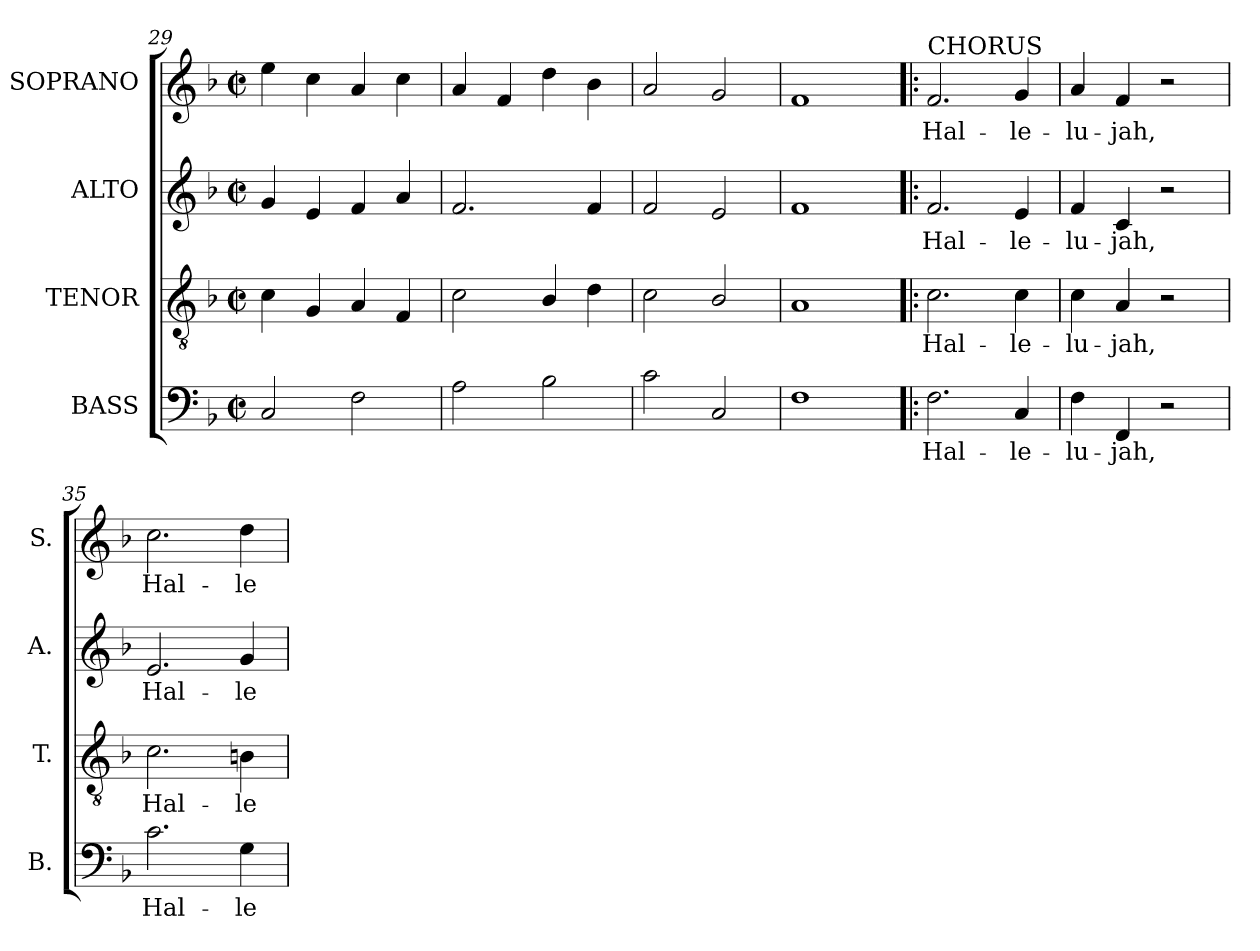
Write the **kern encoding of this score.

**kern	**text	**kern	**text	**kern	**text	**kern	**text
*part4	*part4	*part3	*part3	*part2	*part2	*part1	*part1
*staff4	*staff4	*staff3	*staff3	*staff2	*staff2	*staff1	*staff1
*I"BASS	*	*I"TENOR	*	*I"ALTO	*	*I"SOPRANO	*
*I'B.	*	*I'T.	*	*I'A.	*	*I'S.	*
*clefF4	*	*clefGv2	*	*clefG2	*	*clefG2	*
*	*	*ITrd7c12	*	*	*	*	*
*k[b-]	*	*k[b-]	*	*k[b-]	*	*k[b-]	*
*F:	*	*F:	*	*F:	*	*F:	*
*M2/2	*	*M2/2	*	*M2/2	*	*M2/2	*
*met(c|)	*	*met(c|)	*	*met(c|)	*	*met(c|)	*
=29	=29	=29	=29	=29	=29	=29	=29
2Ci/	.	4Ci\	.	4gi/	.	4eei\	.
.	.	4GGi/	.	4ei/	.	4cci\	.
2Fi\	.	4AAi/	.	4fi/	.	4ai/	.
.	.	4FFi/	.	4ai/	.	4cci\	.
=30	=30	=30	=30	=30	=30	=30	=30
2Ai\	.	2Ci\	.	2.fi/	.	4ai/	.
.	.	.	.	.	.	4fi/	.
2B-i\	.	4BB-i/	.	.	.	4ddi\	.
.	.	4Di\	.	4fi/	.	4b-i\	.
!!LO:LB:g=z
=31	=31	=31	=31	=31	=31	=31	=31
2ci\	.	2Ci\	.	2fi/	.	2ai/	.
2Ci/	.	2BB-i/	.	2ei/	.	2gi/	.
=32	=32	=32	=32	=32	=32	=32	=32
1Fi	.	1AAi	.	1fi	.	1fi	.
=33!|:	=33!|:	=33!|:	=33!|:	=33!|:	=33!|:	=33!|:	=33!|:
!	!LO:LY:b:color=#000000	!	!	!	!	!	!
!	!	!	!LO:LY:b:color=#000000	!	!	!	!
!	!	!	!	!	!LO:LY:b:color=#000000	!	!
!	!	!	!	!	!	!LO:TX:a:t=CHORUS	!
!	!	!	!	!	!	!	!LO:LY:b:color=#000000
2.Fi\	Hal-	2.Ci\	Hal-	2.fi/	Hal-	2.fi/	Hal-
!	!LO:LY:b:color=#000000	!	!	!	!	!	!
!	!	!	!LO:LY:b:color=#000000	!	!	!	!
!	!	!	!	!	!LO:LY:b:color=#000000	!	!
!	!	!	!	!	!	!	!LO:LY:b:color=#000000
4Ci/	-le-	4Ci\	-le-	4ei/	-le-	4gi/	-le-
=34	=34	=34	=34	=34	=34	=34	=34
!	!LO:LY:b:color=#000000	!	!	!	!	!	!
!	!	!	!LO:LY:b:color=#000000	!	!	!	!
!	!	!	!	!	!LO:LY:b:color=#000000	!	!
!	!	!	!	!	!	!	!LO:LY:b:color=#000000
4Fi\	-lu-	4Ci\	-lu-	4fi/	-lu-	4ai/	-lu-
!	!LO:LY:b:color=#000000	!	!	!	!	!	!
!	!	!	!LO:LY:b:color=#000000	!	!	!	!
!	!	!	!	!	!LO:LY:b:color=#000000	!	!
!	!	!	!	!	!	!	!LO:LY:b:color=#000000
4FFi/	-jah,	4AAi/	-jah,	4ci/	-jah,	4fi/	-jah,
2r	.	2r	.	2r	.	2r	.
=35	=35	=35	=35	=35	=35	=35	=35
!	!LO:LY:b:color=#000000	!	!	!	!	!	!
!	!	!	!LO:LY:b:color=#000000	!	!	!	!
!	!	!	!	!	!LO:LY:b:color=#000000	!	!
!	!	!	!	!	!	!	!LO:LY:b:color=#000000
2.ci\	Hal-	2.Ci\	Hal-	2.ei/	Hal-	2.cci\	Hal-
!	!LO:LY:b:color=#000000	!	!	!	!	!	!
!	!	!	!LO:LY:b:color=#000000	!	!	!	!
!	!	!	!	!	!LO:LY:b:color=#000000	!	!
!	!	!	!	!	!	!	!LO:LY:b:color=#000000
4Gi\	-le-	4BBni\	-le-	4gi/	-le-	4ddi\	-le-
=	=	=	=	=	=	=	=
*-	*-	*-	*-	*-	*-	*-	*-
